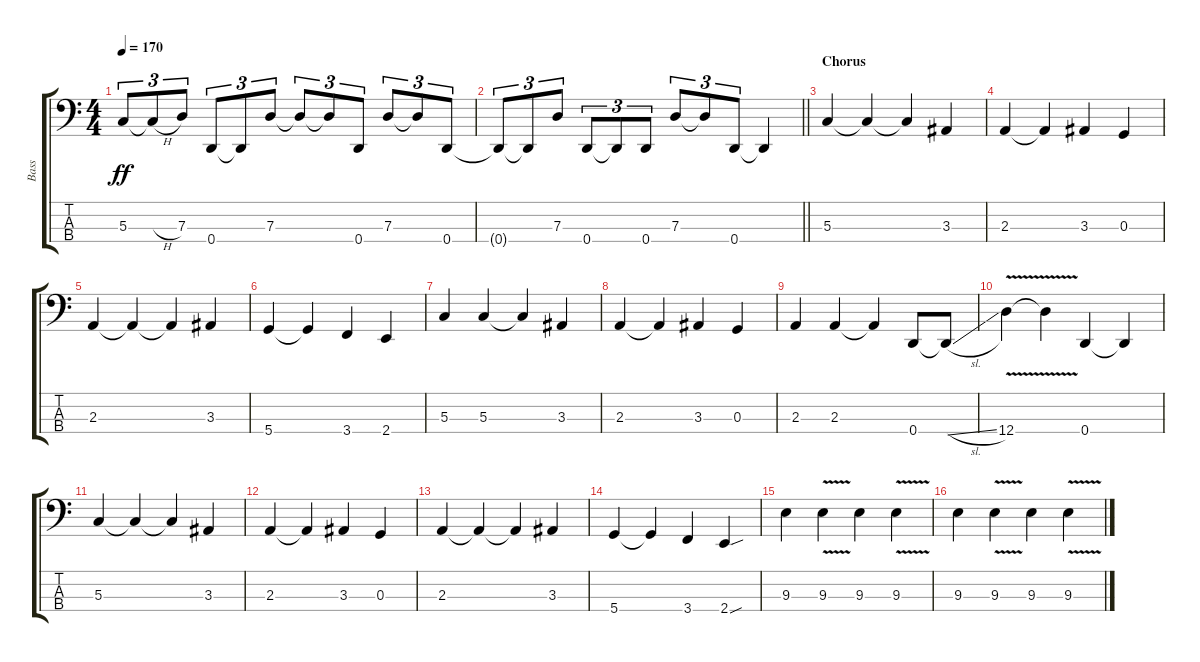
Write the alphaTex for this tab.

\track ("Bass" "Bass") {instrument electricbassfinger}
\staff {score tabs}
\tuning (F2 C2 G1 D1) {hide}
\ts (4 4)
\tempo 170
\clef f4
\ks c
5.3.8{tu (3 2) dy ff} 5.3{h t}.8{tu (3 2)} 7.3.8{tu (3 2)} 0.4.8{tu (3 2)} 0.4{t}.8{tu (3 2)} 7.3.8{tu (3 2)} 7.3{t}.8{tu (3 2)} 7.3{t}.8{tu (3 2)} 0.4.8{tu (3 2)} 7.3.8{tu (3 2)} 7.3{t}.8{tu (3 2)} 0.4.8{tu (3 2)} |
\barLineRight lightlight
0.4{t}.8{tu (3 2)} 0.4{t}.8{tu (3 2)} 7.3.8{tu (3 2)} 0.4.8{tu (3 2)} 0.4{t}.8{tu (3 2)} 0.4.8{tu (3 2)} 7.3.8{tu (3 2)} 7.3{t}.8{tu (3 2)} 0.4.8{tu (3 2)} 0.4{t}.4 |
\section ("" "Chorus")
5.3.4 5.3{t}.4 5.3{t}.4 3.3.4 |
2.3.4 2.3{t}.4 3.3.4 0.3.4 |
2.3.4 2.3{t}.4 2.3{t}.4 3.3.4 |
5.4.4 5.4{t}.4 3.4.4 2.4.4 |
5.3.4 5.3.4 5.3{t}.4 3.3.4 |
2.3.4 2.3{t}.4 3.3.4 0.3.4 |
2.3.4 2.3.4 2.3{t}.4 0.4.8 0.4{sl t}.8 |
12.4{v}.4 12.4{t}.4 0.4.4 0.4{t}.4 |
5.3.4 5.3{t}.4 5.3{t}.4 3.3.4 |
2.3.4 2.3{t}.4 3.3.4 0.3.4 |
2.3.4 2.3{t}.4 2.3{t}.4 3.3.4 |
5.4.4 5.4{t}.4 3.4.4 2.4{sou}.4 |
9.3.4 9.3{v}.4 9.3.4 9.3{v}.4 |
9.3.4 9.3{v}.4 9.3.4 9.3{v}.4
